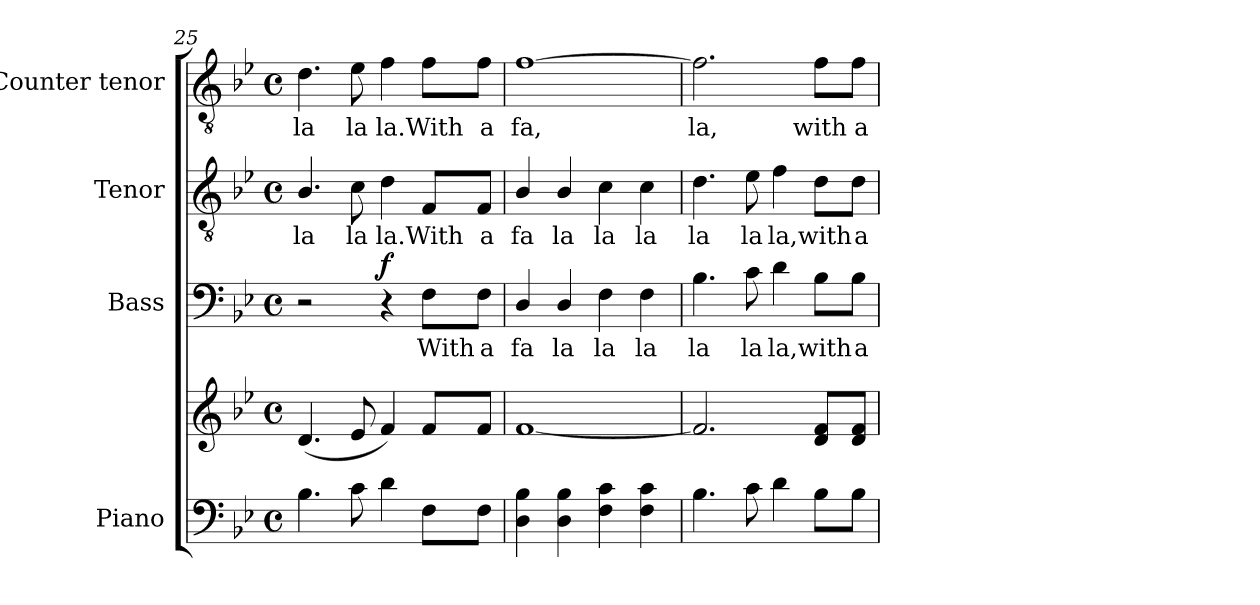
**kern	**kern	**kern	**text	**dynam	**kern	**text	**kern	**text
*part4	*part4	*part3	*part3	*part3	*part2	*part2	*part1	*part1
*staff5	*staff4	*staff3	*staff3	*staff3	*staff2	*staff2	*staff1	*staff1
*I"Piano	*	*I"Bass	*	*	*I"Tenor	*	*I"Counter tenor	*
*I'Pno.	*	*I'B.	*	*	*I'T.	*	*I'T.	*
*clefF4	*clefG2	*clefF4	*	*	*clefGv2	*	*clefGv2	*
*	*	*	*	*	*ITrd7c12	*	*ITrd7c12	*
*k[b-e-]	*k[b-e-]	*k[b-e-]	*	*	*k[b-e-]	*	*k[b-e-]	*
*B-:	*B-:	*B-:	*	*	*B-:	*	*B-:	*
*M4/4	*M4/4	*M4/4	*	*	*M4/4	*	*M4/4	*
*met(c)	*met(c)	*met(c)	*	*	*met(c)	*	*met(c)	*
=25	=25	=25	=25	=25	=25	=25	=25	=25
!	!	!	!	!	!	!LO:LY:b:color=#000000	!	!
!	!	!	!	!	!	!	!	!LO:LY:b:color=#000000
4.B-i\	(4.di/	2r	.	.	4.BB-i/	la	4.Di\	la
!	!	!	!	!	!	!LO:LY:b:color=#000000	!	!
!	!	!	!	!	!	!	!	!LO:LY:b:color=#000000
8ci\	8e-i/	.	.	.	8Ci\	la	8E-i\	la
!	!	!	!	!	!	!LO:LY:b:color=#000000	!	!
!	!	!	!	!	!	!	!	!LO:LY:b:color=#000000
4di\	4fi/)	4r	.	f	4Di\	la.	4Fi\	la.
!	!	!	!LO:LY:b:color=#000000	!	!	!	!	!
!	!	!	!	!	!	!LO:LY:b:color=#000000	!	!
!	!	!	!	!	!	!	!	!LO:LY:b:color=#000000
8Fi\L	8fi/L	8Fi\L	With	.	8FFi/L	With	8Fi\L	With
!	!	!	!LO:LY:b:color=#000000	!	!	!	!	!
!	!	!	!	!	!	!LO:LY:b:color=#000000	!	!
!	!	!	!	!	!	!	!	!LO:LY:b:color=#000000
8Fi\J	8fi/J	8Fi\J	a	.	8FFi/J	a	8Fi\J	a
!!LO:LB:g=z
=26	=26	=26	=26	=26	=26	=26	=26	=26
!	!	!	!LO:LY:b:color=#000000	!	!	!	!	!
!	!	!	!	!	!	!LO:LY:b:color=#000000	!	!
!	!	!	!	!	!	!	!	!LO:LY:b:color=#000000
4Di\ 4B-i	[1fi	4Di/	fa	.	4BB-i/	fa	[1Fi	fa,
!	!	!	!LO:LY:b:color=#000000	!	!	!	!	!
!	!	!	!	!	!	!LO:LY:b:color=#000000	!	!
4Di\ 4B-i	.	4Di/	la	.	4BB-i/	la	.	.
!	!	!	!LO:LY:b:color=#000000	!	!	!	!	!
!	!	!	!	!	!	!LO:LY:b:color=#000000	!	!
4Fi\ 4ci	.	4Fi\	la	.	4Ci\	la	.	.
!	!	!	!LO:LY:b:color=#000000	!	!	!	!	!
!	!	!	!	!	!	!LO:LY:b:color=#000000	!	!
4Fi\ 4ci	.	4Fi\	la	.	4Ci\	la	.	.
=27	=27	=27	=27	=27	=27	=27	=27	=27
!	!	!	!LO:LY:b:color=#000000	!	!	!	!	!
!	!	!	!	!	!	!LO:LY:b:color=#000000	!	!
!	!	!	!	!	!	!	!	!LO:LY:b:color=#000000
4.B-i\	2.fi/]	4.B-i\	la	.	4.Di\	la	2.Fi\]	la,
!	!	!	!LO:LY:b:color=#000000	!	!	!	!	!
!	!	!	!	!	!	!LO:LY:b:color=#000000	!	!
8ci\	.	8ci\	la	.	8E-i\	la	.	.
!	!	!	!LO:LY:b:color=#000000	!	!	!	!	!
!	!	!	!	!	!	!LO:LY:b:color=#000000	!	!
4di\	.	4di\	la,	.	4Fi\	la,	.	.
!	!	!	!LO:LY:b:color=#000000	!	!	!	!	!
!	!	!	!	!	!	!LO:LY:b:color=#000000	!	!
!	!	!	!	!	!	!	!	!LO:LY:b:color=#000000
8B-i\L	8di/ 8fiL	8B-i\L	with	.	8Di\L	with	8Fi\L	with
!	!	!	!LO:LY:b:color=#000000	!	!	!	!	!
!	!	!	!	!	!	!LO:LY:b:color=#000000	!	!
!	!	!	!	!	!	!	!	!LO:LY:b:color=#000000
8B-i\J	8di/ 8fiJ	8B-i\J	a	.	8Di\J	a	8Fi\J	a
=	=	=	=	=	=	=	=	=
*-	*-	*-	*-	*-	*-	*-	*-	*-
